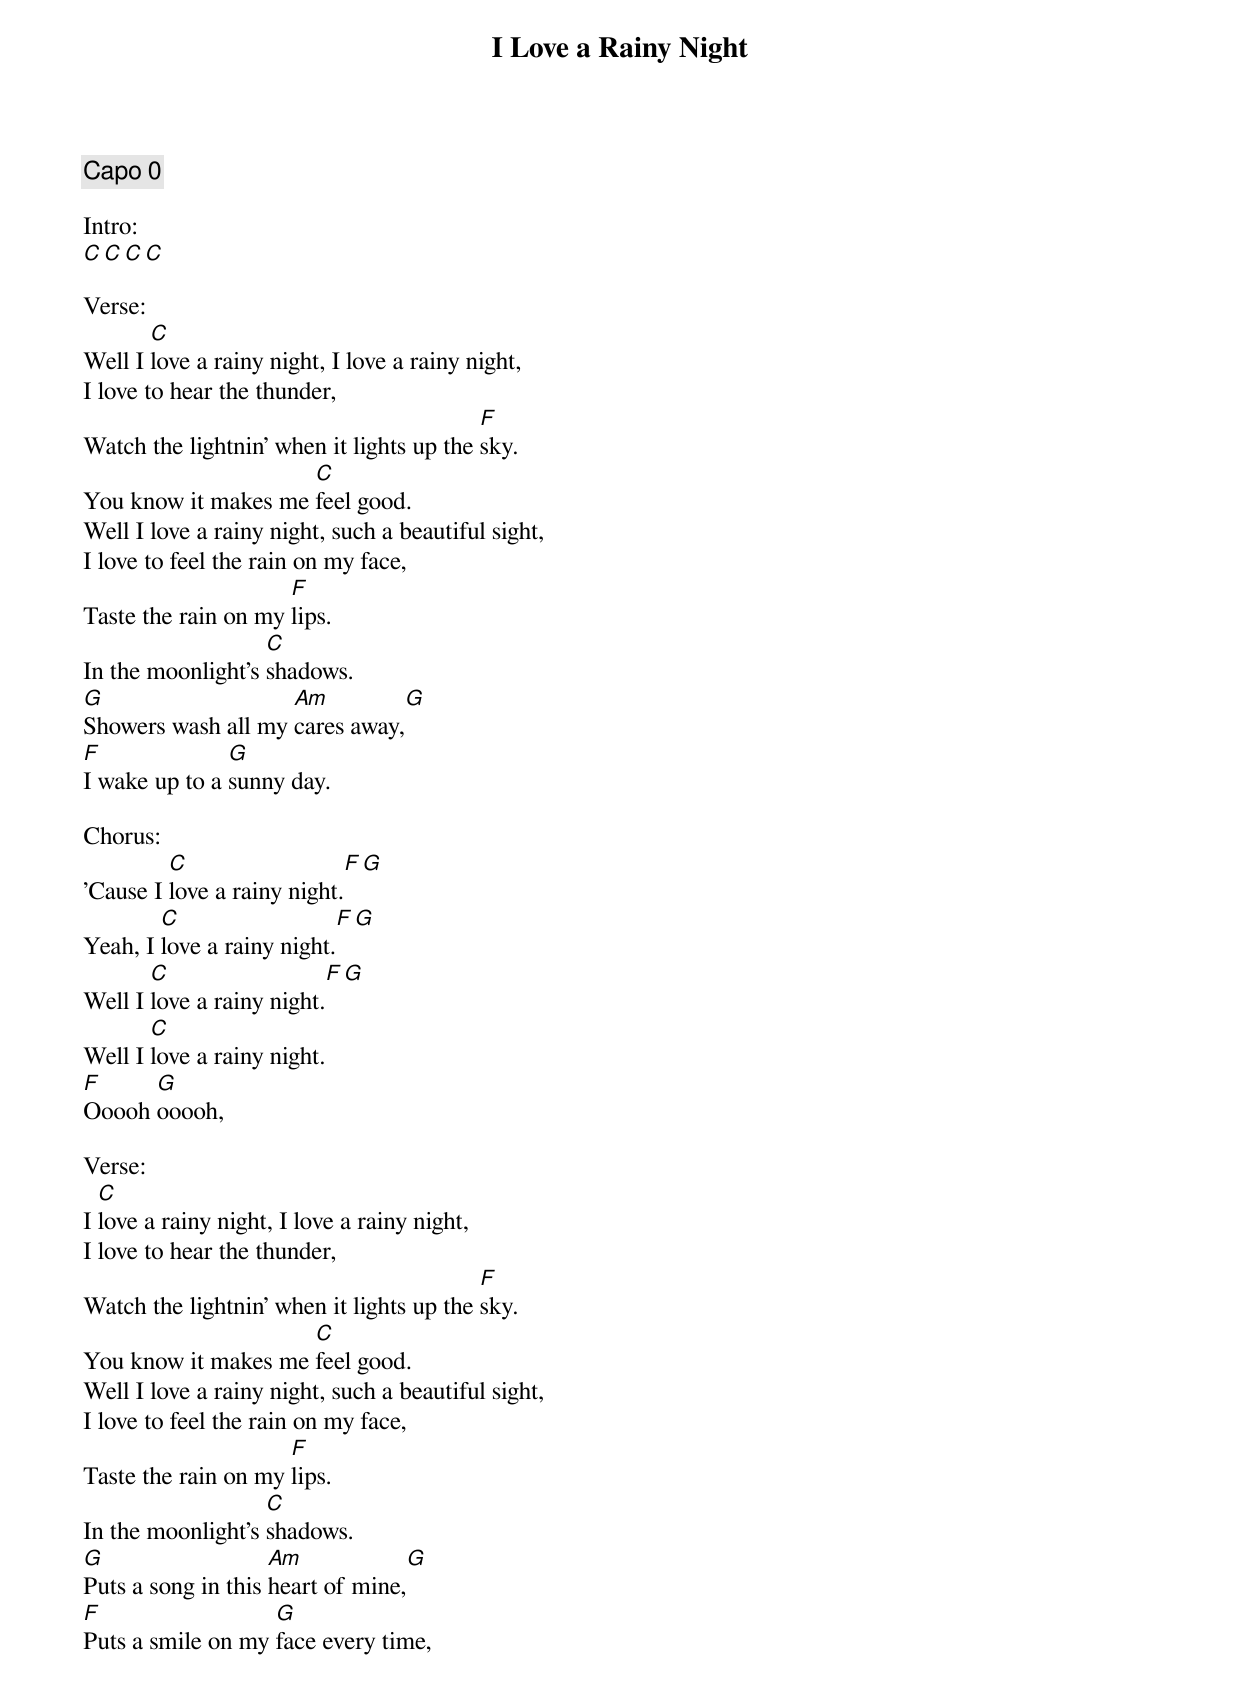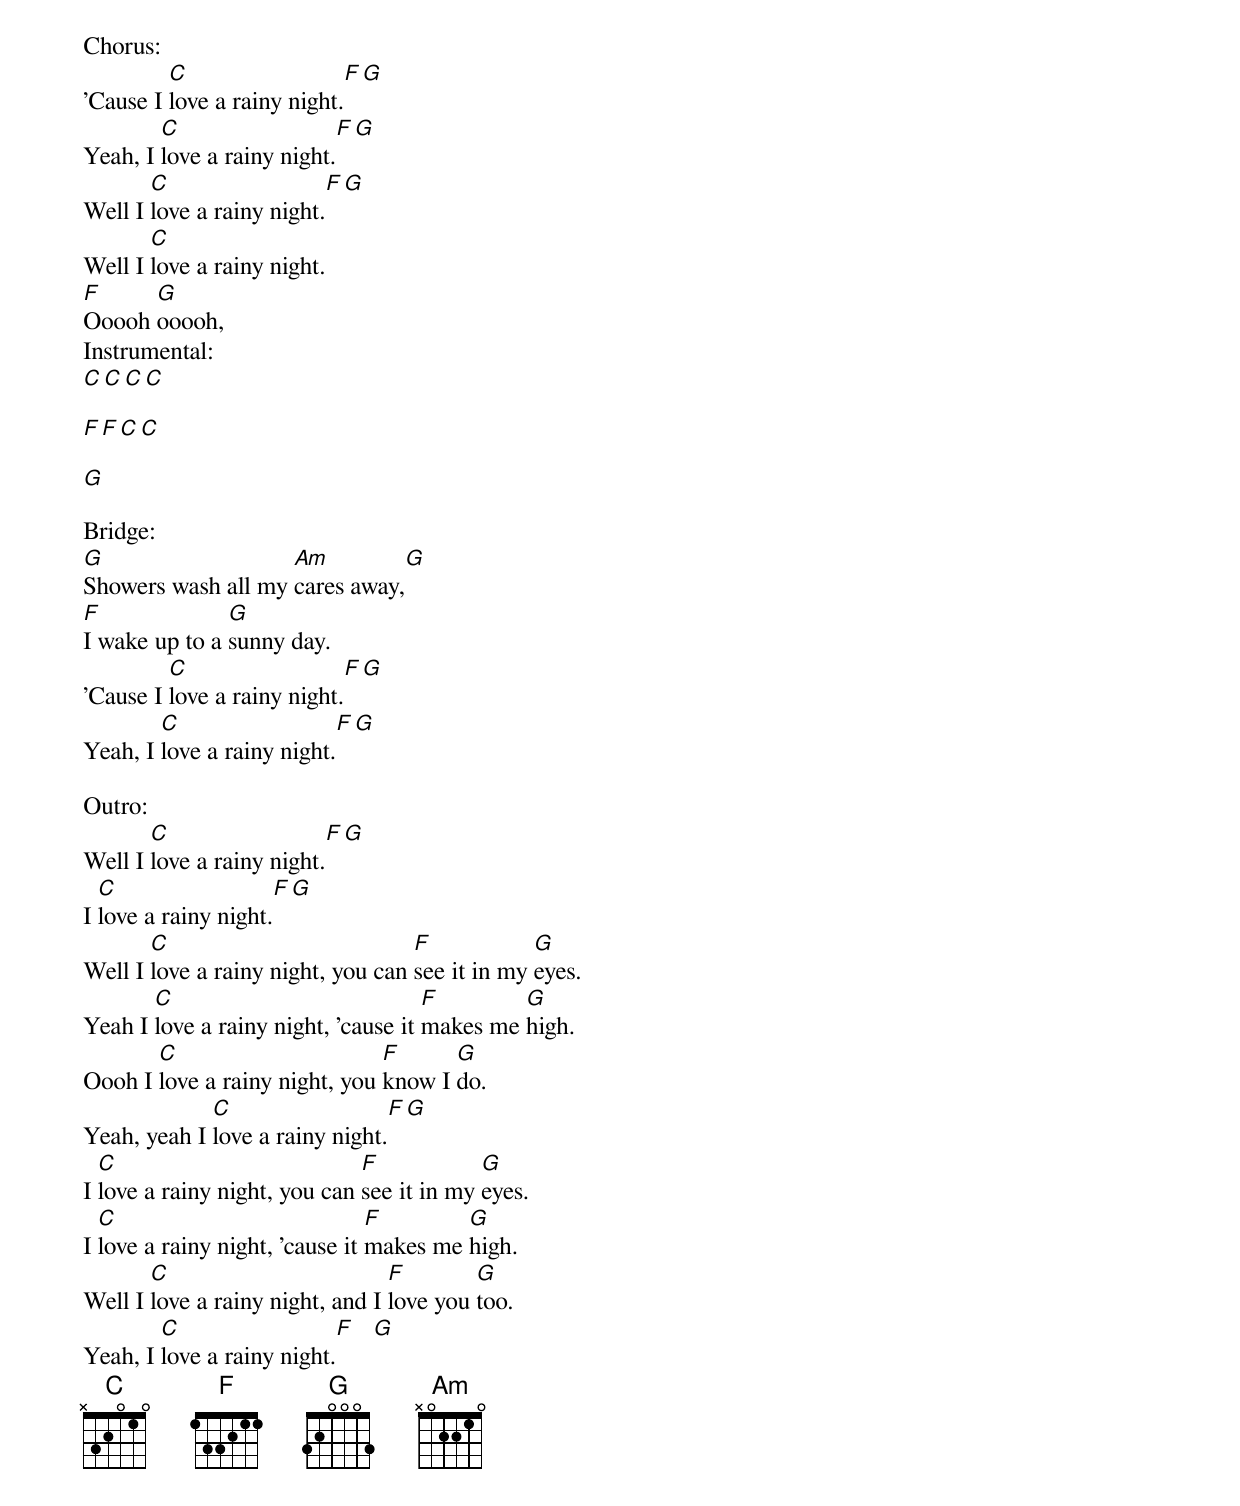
{title:I Love a Rainy Night}
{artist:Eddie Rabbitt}
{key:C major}
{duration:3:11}
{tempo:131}
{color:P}

{comment: Capo 0}

Intro:
[C][C][C][C]

Verse:
Well I [C]love a rainy night, I love a rainy night,
I love to hear the thunder,
Watch the lightnin' when it lights up the [F]sky.
You know it makes me [C]feel good.
Well I love a rainy night, such a beautiful sight,
I love to feel the rain on my face,
Taste the rain on my [F]lips.
In the moonlight's [C]shadows.
[G]Showers wash all my [Am]cares away,[G]
[F]I wake up to a [G]sunny day.

Chorus:
'Cause I [C]love a rainy night.[F][G]
Yeah, I [C]love a rainy night.[F][G]
Well I [C]love a rainy night.[F][G]
Well I [C]love a rainy night.
[F]Ooooh [G]ooooh,

Verse:
I [C]love a rainy night, I love a rainy night,
I love to hear the thunder,
Watch the lightnin' when it lights up the [F]sky.
You know it makes me [C]feel good.
Well I love a rainy night, such a beautiful sight,
I love to feel the rain on my face,
Taste the rain on my [F]lips.
In the moonlight's [C]shadows.
[G]Puts a song in this [Am]heart of mine,[G]
[F]Puts a smile on my [G]face every time,

Chorus:
'Cause I [C]love a rainy night.[F][G]
Yeah, I [C]love a rainy night.[F][G]
Well I [C]love a rainy night.[F][G]
Well I [C]love a rainy night.
[F]Ooooh [G]ooooh,
Instrumental:
[C][C][C][C]

[F][F][C][C]

[G]

Bridge:
[G]Showers wash all my [Am]cares away,[G]
[F]I wake up to a [G]sunny day.
'Cause I [C]love a rainy night.[F][G]
Yeah, I [C]love a rainy night.[F][G]

Outro:
Well I [C]love a rainy night.[F][G]
I [C]love a rainy night.[F][G]
Well I [C]love a rainy night, you can [F]see it in my [G]eyes.
Yeah I [C]love a rainy night, 'cause it [F]makes me [G]high.
Oooh I [C]love a rainy night, you [F]know I [G]do.
Yeah, yeah I [C]love a rainy night.[F][G]
I [C]love a rainy night, you can [F]see it in my [G]eyes.
I [C]love a rainy night, 'cause it [F]makes me [G]high.
Well I [C]love a rainy night, and I [F]love you [G]too.
Yeah, I [C]love a rainy night.[F]   [G]
